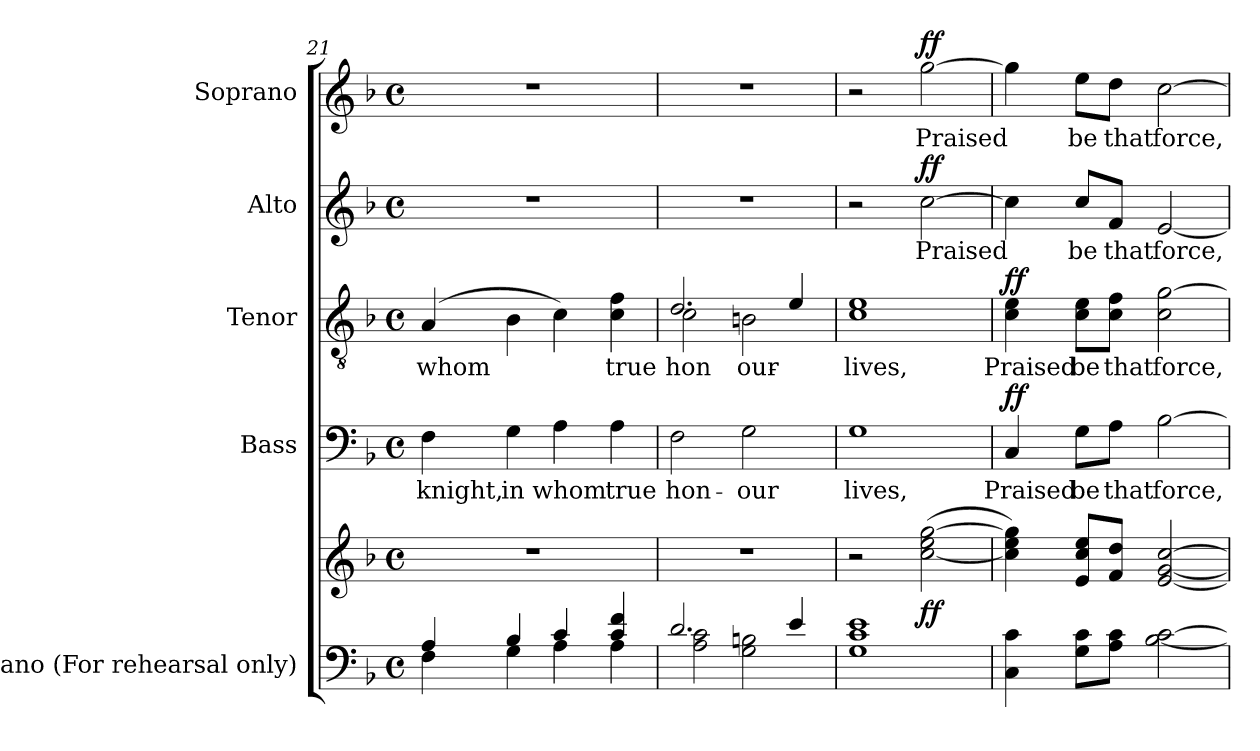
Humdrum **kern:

**kern	**kern	**dynam	**kern	**text	**dynam	**kern	**text	**dynam	**kern	**text	**dynam	**kern	**text	**dynam
*part5	*part5	*part5	*part4	*part4	*part4	*part3	*part3	*part3	*part2	*part2	*part2	*part1	*part1	*part1
*staff6	*staff5	*staff5/6	*staff4	*staff4	*staff4	*staff3	*staff3	*staff3	*staff2	*staff2	*staff2	*staff1	*staff1	*staff1
*I"Piano (For  rehearsal  only)	*	*	*I"Bass	*	*	*I"Tenor	*	*	*I"Alto	*	*	*I"Soprano	*	*
*I'Pno.	*	*	*I'B.	*	*	*I'T.	*	*	*I'A.	*	*	*I'S.	*	*
*clefF4	*clefG2	*	*clefF4	*	*	*clefGv2	*	*	*clefG2	*	*	*clefG2	*	*
*	*	*	*	*	*	*ITrd7c12	*	*	*	*	*	*	*	*
*k[b-]	*k[b-]	*	*k[b-]	*	*	*k[b-]	*	*	*k[b-]	*	*	*k[b-]	*	*
*F:	*F:	*	*F:	*	*	*F:	*	*	*F:	*	*	*F:	*	*
*M4/4	*M4/4	*	*M4/4	*	*	*M4/4	*	*	*M4/4	*	*	*M4/4	*	*
*met(c)	*met(c)	*	*met(c)	*	*	*met(c)	*	*	*met(c)	*	*	*met(c)	*	*
=21	=21	=21	=21	=21	=21	=21	=21	=21	=21	=21	=21	=21	=21	=21
*^	*	*	*	*	*	*	*	*	*	*	*	*	*	*
!	!	!	!	!	!LO:LY:b:color=#000000	!	!	!	!	!	!	!	!	!	!
!	!	!	!	!	!	!	!	!LO:LY:b:color=#000000	!	!	!	!	!	!	!
4Ai/	4Fi\	1r	.	4Fi\	knight,	.	(4AAi/	whom	.	1r	.	.	1r	.	.
!	!	!	!	!	!LO:LY:b:color=#000000	!	!	!	!	!	!	!	!	!	!
4B-i/	4Gi\	.	.	4Gi\	in	.	4BB-i\	.	.	.	.	.	.	.	.
!	!	!	!	!	!LO:LY:b:color=#000000	!	!	!	!	!	!	!	!	!	!
4ci/	4Ai\	.	.	4Ai\	whom	.	4Ci\)	.	.	.	.	.	.	.	.
!	!	!	!	!	!LO:LY:b:color=#000000	!	!	!	!	!	!	!	!	!	!
!	!	!	!	!	!	!	!	!LO:LY:b:color=#000000	!	!	!	!	!	!	!
4ci/ 4fi	4Ai\	.	.	4Ai\	true	.	4Ci\ 4Fi	true	.	.	.	.	.	.	.
=22	=22	=22	=22	=22	=22	=22	=22	=22	=22	=22	=22	=22	=22	=22	=22
!	!	!	!	!	!LO:LY:b:color=#000000	!	!	!	!	!	!	!	!	!	!
*	*	*	*	*	*	*	*^	*	*	*	*	*	*	*	*
!	!	!	!	!	!	!	!	!	!LO:LY:b:color=#000000	!	!	!	!	!	!	!
2.di/	2Ai\ 2ci	1r	.	2Fi\	hon-	.	2.Di/	2Ci\	hon-	.	1r	.	.	1r	.	.
!	!	!	!	!	!LO:LY:b:color=#000000	!	!	!	!	!	!	!	!	!	!	!
!	!	!	!	!	!	!	!	!	!LO:LY:b:color=#000000	!	!	!	!	!	!	!
.	2Gi\ 2Bni	.	.	2Gi\	-our	.	.	2BBni\	-our	.	.	.	.	.	.	.
4ei/	.	.	.	.	.	.	4Ei/	.	.	.	.	.	.	.	.	.
*v	*v	*	*	*	*	*	*v	*v	*	*	*	*	*	*	*	*
=23	=23	=23	=23	=23	=23	=23	=23	=23	=23	=23	=23	=23	=23	=23
!	!	!	!	!LO:LY:b:color=#000000	!	!	!	!	!	!	!	!	!	!
!	!	!	!	!	!	!	!LO:LY:b:color=#000000	!	!	!	!	!	!	!
1Gi 1ci 1ei	2r	.	1Gi	lives,	.	1Ci 1Ei	lives,	.	2r	.	.	2r	.	.
!	!	!	!	!	!	!	!	!	!	!LO:LY:b:color=#000000	!	!	!	!
!	!	!	!	!	!	!	!	!	!	!	!	!	!LO:LY:b:color=#000000	!
.	([2cci\ 2eei [2ggi	ff	.	.	.	.	.	.	[2cci\	Praised	ff	[2ggi\	Praised	ff
=24	=24	=24	=24	=24	=24	=24	=24	=24	=24	=24	=24	=24	=24	=24
!	!	!	!	!LO:LY:b:color=#000000	!	!	!	!	!	!	!	!	!	!
!	!	!	!	!	!	!	!LO:LY:b:color=#000000	!	!	!	!	!	!	!
4Ci\ 4ci	4cci\] 4eei 4ggi])	.	4Ci/	Praised	ff	4Ci\ 4Ei	Praised	ff	4cci\]	.	.	4ggi\]	.	.
!	!	!	!	!LO:LY:b:color=#000000	!	!	!	!	!	!	!	!	!	!
!	!	!	!	!	!	!	!LO:LY:b:color=#000000	!	!	!	!	!	!	!
!	!	!	!	!	!	!	!	!	!	!LO:LY:b:color=#000000	!	!	!	!
!	!	!	!	!	!	!	!	!	!	!	!	!	!LO:LY:b:color=#000000	!
8Gi\ 8ciL	8ei/ 8cci 8eeiL	.	8Gi\L	be	.	8Ci\ 8Ei\L	be	.	8cci/L	be	.	8eei\L	be	.
!	!	!	!	!LO:LY:b:color=#000000	!	!	!	!	!	!	!	!	!	!
!	!	!	!	!	!	!	!LO:LY:b:color=#000000	!	!	!	!	!	!	!
!	!	!	!	!	!	!	!	!	!	!LO:LY:b:color=#000000	!	!	!	!
!	!	!	!	!	!	!	!	!	!	!	!	!	!LO:LY:b:color=#000000	!
8Ai\ 8ciJ	8fi/ 8ddiJ	.	8Ai\J	that	.	8Ci\ 8Fi\J	that	.	8fi/J	that	.	8ddi\J	that	.
!	!	!	!	!LO:LY:b:color=#000000	!	!	!	!	!	!	!	!	!	!
!	!	!	!	!	!	!	!LO:LY:b:color=#000000	!	!	!	!	!	!	!
!	!	!	!	!	!	!	!	!	!	!LO:LY:b:color=#000000	!	!	!	!
!	!	!	!	!	!	!	!	!	!	!	!	!	!LO:LY:b:color=#000000	!
[2B-i\ [2ci	[2ei/ [2gi [2cci	.	[2B-i\	force,	.	2Ci\ [2Gi	force,	.	[2ei/	force,	.	[2cci\	force,	.
=	=	=	=	=	=	=	=	=	=	=	=	=	=	=
*-	*-	*-	*-	*-	*-	*-	*-	*-	*-	*-	*-	*-	*-	*-
